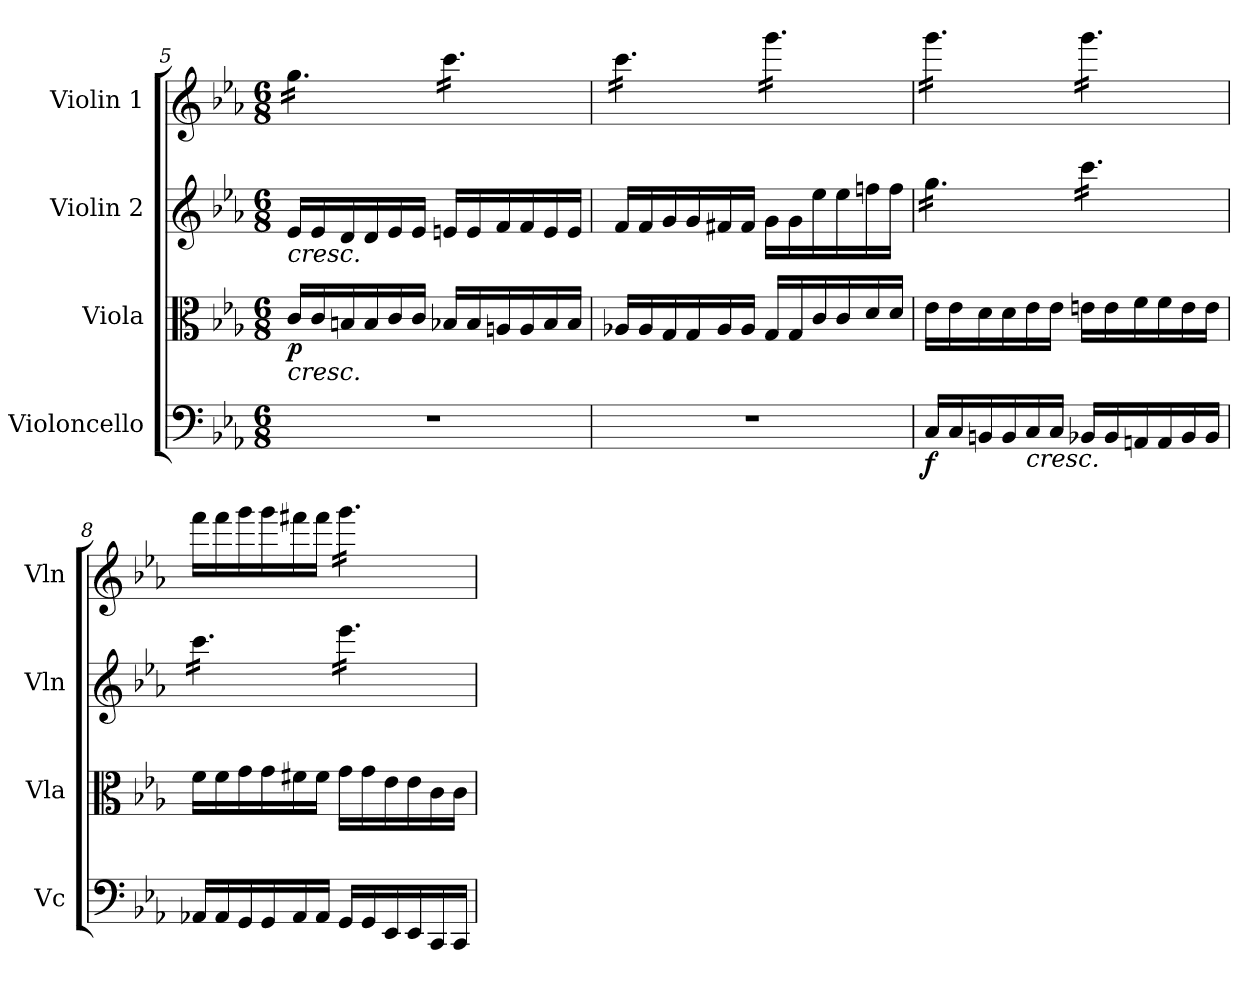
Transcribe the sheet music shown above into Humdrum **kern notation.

**kern	**dynam	**kern	**dynam	**kern	**kern
*part4	*part4	*part3	*part3	*part2	*part1
*staff4	*staff4	*staff3	*staff3	*staff2	*staff1
*I"Violoncello	*	*I"Viola	*	*I"Violin 2	*I"Violin 1
*I'Vc	*	*I'Vla	*	*I'Vln	*I'Vln
!!LO:LB:g=z
*clefF4	*	*clefC3	*	*clefG2	*clefG2
*k[b-e-a-]	*	*k[b-e-a-]	*	*k[b-e-a-]	*k[b-e-a-]
*M6/8	*	*M6/8	*	*M6/8	*M6/8
=5	=5	=5	=5	=5	=5
!	!	!	!	!	!LO:TX:b:i:t=cresc.
!	!	!	!	!LO:TX:b:i:t=cresc.	!
!	!	!LO:TX:b:i:t=cresc.	!	!	!
!	!	!	!LO:DY:b	!	!
*	*	*	*	*	*tremolo
2.r	.	16c/LL	p	16e-/LL	16gg\LL
.	.	16c/	.	16e-/	16gg\
.	.	16Bn/	.	16d/	16gg\
.	.	16B/	.	16d/	16gg\
.	.	16c/	.	16e-/	16gg\
.	.	16c/JJ	.	16e-/JJ	16gg\JJ
.	.	16B-X/LL	.	16en/LL	16ccc\LL
.	.	16B-/	.	16e/	16ccc\
.	.	16An/	.	16f/	16ccc\
.	.	16A/	.	16f/	16ccc\
.	.	16B-/	.	16e/	16ccc\
.	.	16B-/JJ	.	16e/JJ	16ccc\JJ
=6	=6	=6	=6	=6	=6
2.r	.	16A-X/LL	.	16f/LL	16ccc\LL
.	.	16A-/	.	16f/	16ccc\
.	.	16G/	.	16g/	16ccc\
.	.	16G/	.	16g/	16ccc\
.	.	16A-/	.	16f#X/	16ccc\
.	.	16A-/JJ	.	16f#/JJ	16ccc\JJ
.	.	16G/LL	.	16g\LL	16ggg\LL
.	.	16G/	.	16g\	16ggg\
.	.	16c/	.	16ee-\	16ggg\
.	.	16c/	.	16ee-\	16ggg\
.	.	16d/	.	16ffn\	16ggg\
.	.	16d/JJ	.	16ff\JJ	16ggg\JJ
=7	=7	=7	=7	=7	=7
!	!LO:DY:b	!	!	!	!
*	*	*	*	*tremolo	*
16C/LL	f	16e-\LL	.	16gg\LL	16ggg\LL
16C/	.	16e-\	.	16gg\	16ggg\
16BBn/	.	16d\	.	16gg\	16ggg\
16BB/	.	16d\	.	16gg\	16ggg\
!LO:TX:b:i:t=cresc.	!	!	!	!	!
16C/	.	16e-\	.	16gg\	16ggg\
16C/JJ	.	16e-\JJ	.	16gg\JJ	16ggg\JJ
16BB-X/LL	.	16en\LL	.	16ccc\LL	16ggg\LL
16BB-/	.	16e\	.	16ccc\	16ggg\
16AAn/	.	16f\	.	16ccc\	16ggg\
16AA/	.	16f\	.	16ccc\	16ggg\
16BB-/	.	16e\	.	16ccc\	16ggg\
16BB-/JJ	.	16e\JJ	.	16ccc\JJ	16ggg\JJ
*	*	*	*	*	*Xtremolo
=8	=8	=8	=8	=8	=8
16AA-X/LL	.	16f\LL	.	16ccc\LL	16fff\LL
16AA-/	.	16f\	.	16ccc\	16fff\
16GG/	.	16g\	.	16ccc\	16ggg\
16GG/	.	16g\	.	16ccc\	16ggg\
16AA-/	.	16f#X\	.	16ccc\	16fff#X\
16AA-/JJ	.	16f#\JJ	.	16ccc\JJ	16fff#\JJ
*	*	*	*	*	*tremolo
16GG/LL	.	16g\LL	.	16eee-\LL	16ggg\LL
16GG/	.	16g\	.	16eee-\	16ggg\
16EE-/	.	16e-\	.	16eee-\	16ggg\
16EE-/	.	16e-\	.	16eee-\	16ggg\
16CC/	.	16c\	.	16eee-\	16ggg\
16CC/JJ	.	16c\JJ	.	16eee-\JJ	16ggg\JJ
*	*	*	*	*	*Xtremolo
*	*	*	*	*Xtremolo	*
=	=	=	=	=	=
*-	*-	*-	*-	*-	*-
